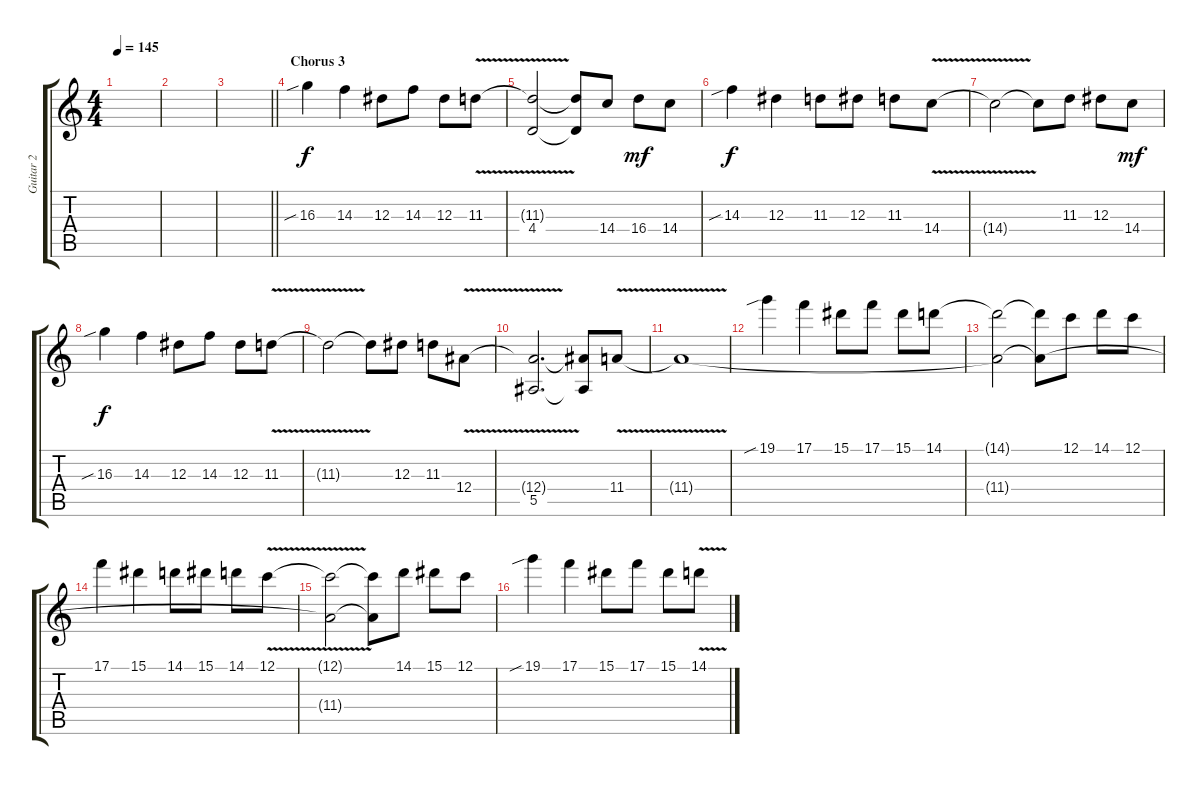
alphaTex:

\track ("Guitar 2" "Guitar 2") {instrument distortionguitar}
\staff {score tabs}
\tuning (C4 G3 Eb3 Bb2 F2 C2) {hide}
\ts (4 4)
\tempo 145
\clef g2
\ks c
|
|
\barLineRight lightlight
|
\section ("" "Chorus 3")
16.3{sib}.4 14.3.4 12.3.8 14.3.8 12.3.8 11.3{v}.8 |
(11.3{t} 4.4).2 (11.3{t} 4.4{t}).8 14.4.8 16.4.8{dy mf} 14.4.8 |
14.3{sib}.4{dy f} 12.3.4 11.3.8 12.3.8 11.3.8 14.4{v}.8 |
14.4{t}.2 14.4{t}.8 11.3.8 12.3.8 14.4.8{dy mf} |
16.3{sib}.4{dy f} 14.3.4 12.3.8 14.3.8 12.3.8 11.3{v}.8 |
11.3{t}.2 11.3{t}.8 12.3.8 11.3.8 12.4{v}.8 |
(12.4{t} 5.5).2{d} (12.4{t} 5.5{t}).8 11.4{v}.8 |
11.4{t}.1{volume 8} |
19.1{sib}.4 17.1.4 15.1.8 17.1.8 15.1.8 14.1.8 |
(14.1{t} 11.4{t}).2 (14.1{t} 11.4{t}).8 12.1.8 14.1.8 12.1.8 |
17.1.4 15.1.4 14.1.8 15.1.8 14.1.8 12.1{v}.8 |
(12.1{t} 11.4{t}).2 (12.1{t} 11.4{t}).8 14.1.8 15.1.8 12.1.8 |
19.1{sib}.4 17.1.4 15.1.8 17.1.8 15.1.8 14.1{v}.8
